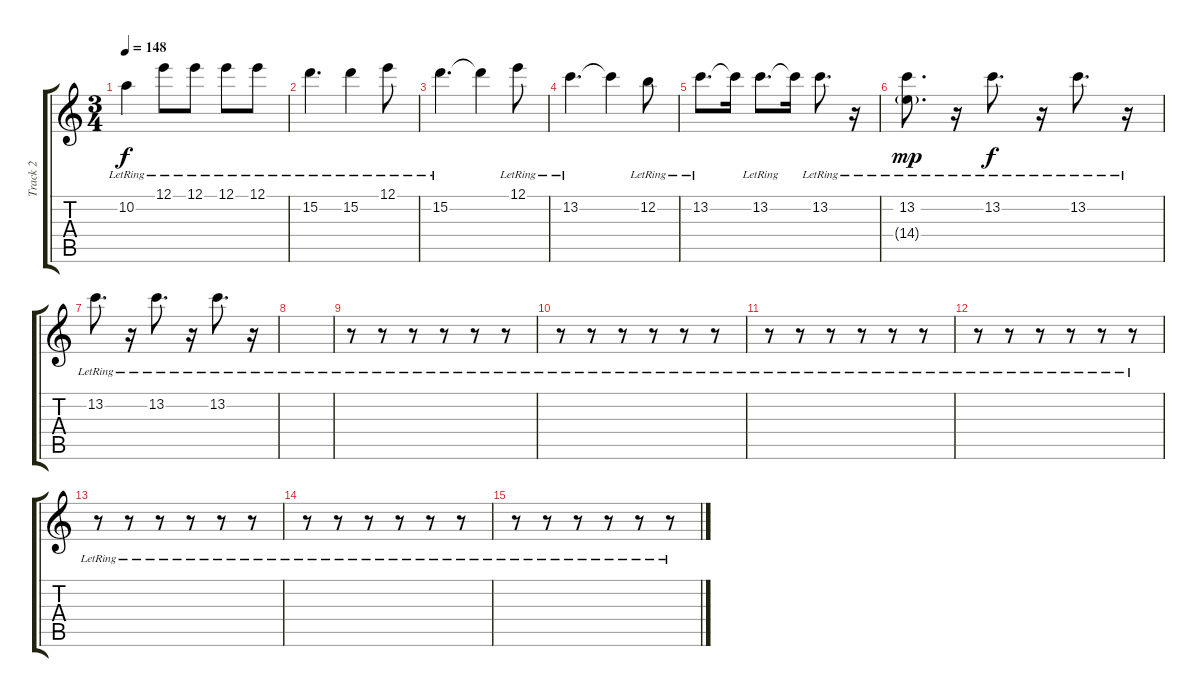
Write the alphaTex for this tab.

\track ("Track 2" "Track 2") {instrument distortionguitar}
\staff {score tabs}
\tuning (E4 B3 G3 D3 A2 E2) {hide}
\ts (3 4)
\tempo 148
\clef g2
\ks c
10.2{lr}.4{dy f} 12.1{lr}.8 12.1{lr}.8 12.1{lr}.8 12.1{lr}.8 |
15.2{lr}.4{d} 15.2{lr}.4 12.1{lr}.8 |
15.2{lr}.4{d} 15.2{t}.4 12.1{lr}.8 |
13.2{lr}.4{d} 13.2{t}.4 12.2{lr}.8 |
13.2{lr}.8{d volume 0} 13.2{t}.16 13.2{lr}.8{d} 13.2{t}.16 13.2{lr}.8{d} r.16 |
(13.2{lr} 14.4{g lr}).8{d dy mp} r.16 13.2{lr}.8{d dy f} r.16 13.2{lr}.8{d} r.16 |
13.2{lr}.8{d} r.16 13.2{lr}.8{d} r.16 13.2{lr}.8{d} r.16 |
|
r.8{volume 14} r.8 r.8 r.8 r.8 r.8 |
r.8 r.8 r.8 r.8 r.8 r.8 |
r.8 r.8 r.8 r.8 r.8 r.8 |
r.8 r.8 r.8 r.8 r.8 r.8 |
r.8 r.8 r.8 r.8 r.8 r.8 |
r.8 r.8 r.8 r.8 r.8 r.8 |
r.8 r.8 r.8 r.8 r.8 r.8
